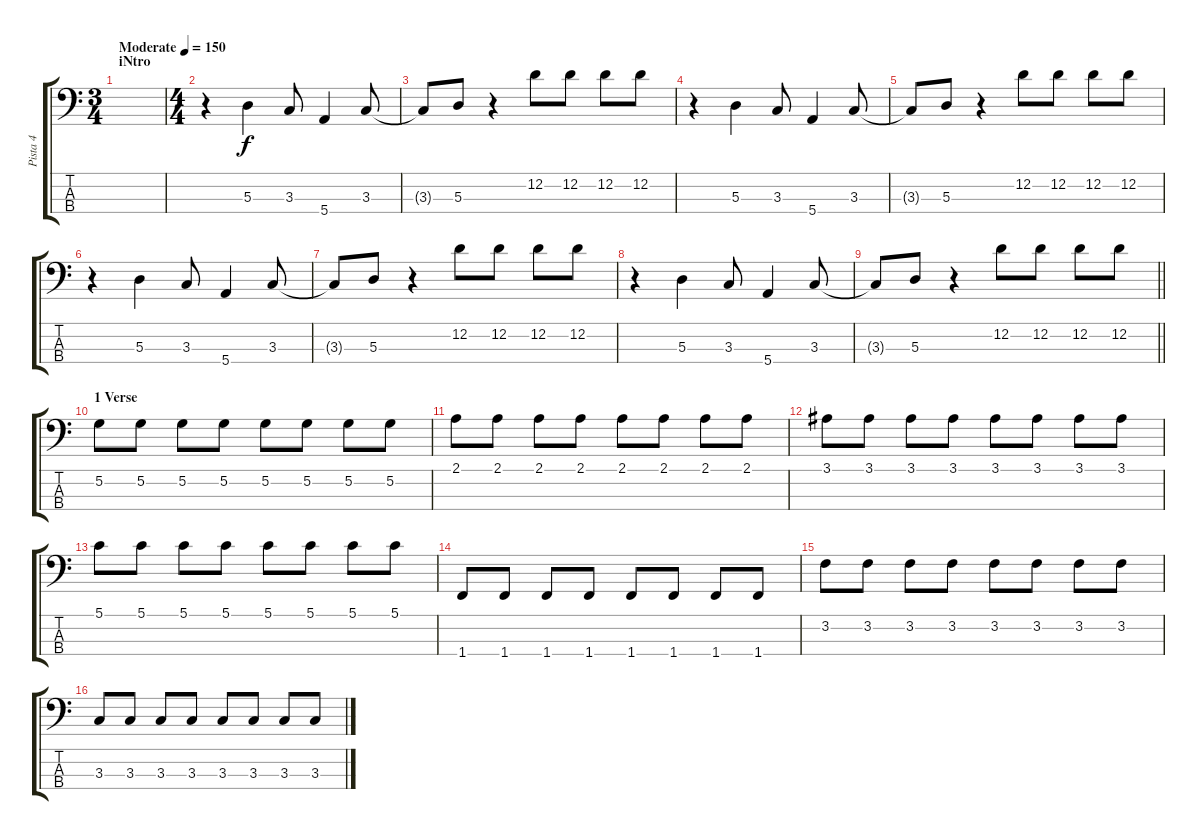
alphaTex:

\track ("Pista 4" "Pista 4") {instrument electricbassfinger}
\staff {score tabs}
\tuning (G2 D2 A1 E1) {hide}
\ts (3 4)
\section ("" "iNtro")
\tempo (150 "Moderate")
\clef f4
\ks c
|
\ts (4 4)
r.4 5.3.4 3.3.8 5.4.4 3.3.8 |
3.3{t}.8 5.3.8 r.4 12.2.8 12.2.8 12.2.8 12.2.8 |
r.4 5.3.4 3.3.8 5.4.4 3.3.8 |
3.3{t}.8 5.3.8 r.4 12.2.8 12.2.8 12.2.8 12.2.8 |
r.4 5.3.4 3.3.8 5.4.4 3.3.8 |
3.3{t}.8 5.3.8 r.4 12.2.8 12.2.8 12.2.8 12.2.8 |
r.4 5.3.4 3.3.8 5.4.4 3.3.8 |
\barLineRight lightlight
3.3{t}.8 5.3.8 r.4 12.2.8 12.2.8 12.2.8 12.2.8 |
\section ("" "1 Verse")
5.2.8 5.2.8 5.2.8 5.2.8 5.2.8 5.2.8 5.2.8 5.2.8 |
2.1.8 2.1.8 2.1.8 2.1.8 2.1.8 2.1.8 2.1.8 2.1.8 |
3.1.8 3.1.8 3.1.8 3.1.8 3.1.8 3.1.8 3.1.8 3.1.8 |
5.1.8 5.1.8 5.1.8 5.1.8 5.1.8 5.1.8 5.1.8 5.1.8 |
1.4.8 1.4.8 1.4.8 1.4.8 1.4.8 1.4.8 1.4.8 1.4.8 |
3.2.8 3.2.8 3.2.8 3.2.8 3.2.8 3.2.8 3.2.8 3.2.8 |
3.3.8 3.3.8 3.3.8 3.3.8 3.3.8 3.3.8 3.3.8 3.3.8
